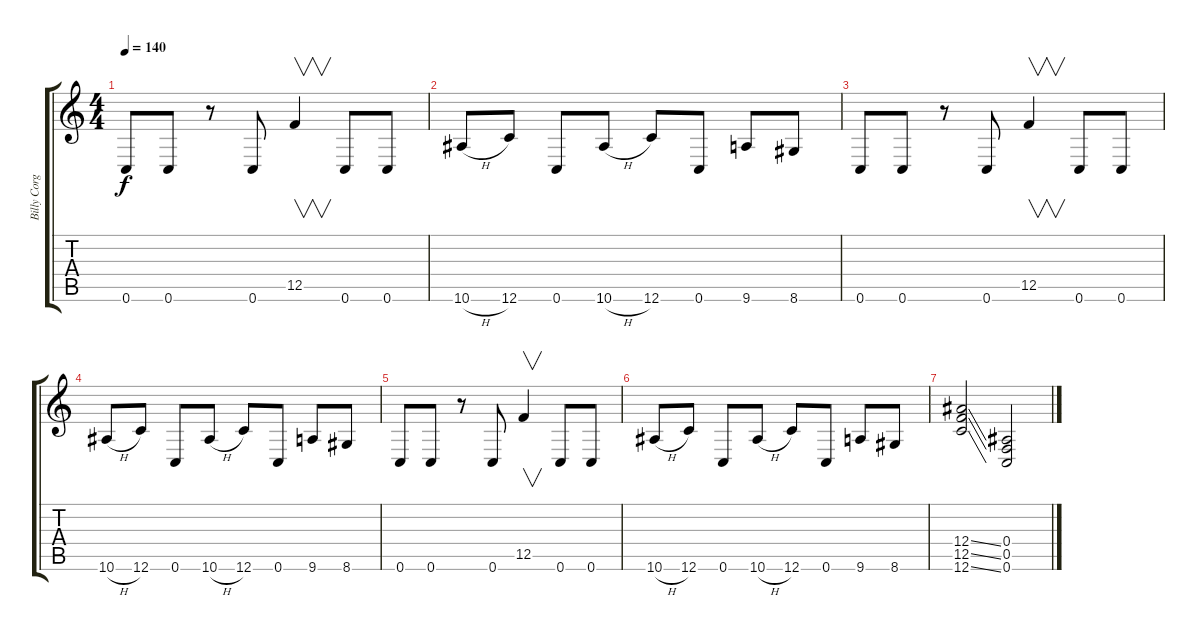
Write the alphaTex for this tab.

\track ("Billy Corgan" "Billy Corg") {instrument overdrivenguitar}
\staff {score tabs}
\tuning (C4 G3 Eb3 Bb2 F2 C2) {hide}
\ts (4 4)
\tempo 140
\clef g2
\ks c
0.6.8{dy f} 0.6.8 r.8 0.6.8 12.5.4{v} 0.6.8 0.6.8 |
10.6{h}.8 12.6.8 0.6.8 10.6{h}.8 12.6.8 0.6.8 9.6.8 8.6.8 |
0.6.8 0.6.8 r.8 0.6.8 12.5.4{v} 0.6.8 0.6.8 |
10.6{h}.8 12.6.8 0.6.8 10.6{h}.8 12.6.8 0.6.8 9.6.8 8.6.8 |
0.6.8 0.6.8 r.8 0.6.8 12.5.4{v} 0.6.8 0.6.8 |
10.6{h}.8 12.6.8 0.6.8 10.6{h}.8 12.6.8 0.6.8 9.6.8 8.6.8 |
(12.4{ss} 12.5{ss} 12.6{ss}).2 (0.4 0.5 0.6).2
